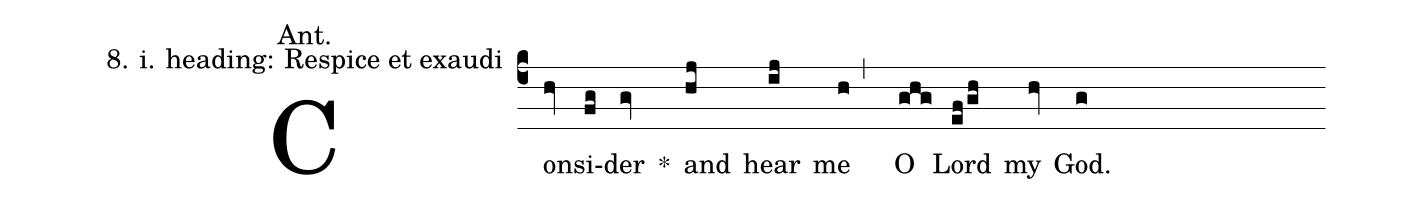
annotation: Ant.;
%%
(c4) Con(hv)si(fg)der(gv) <sp>*</sp>() and(hj) hear(ij) me(h,) O(ghg) Lord(ef/gh) my(hv) God.(g)
